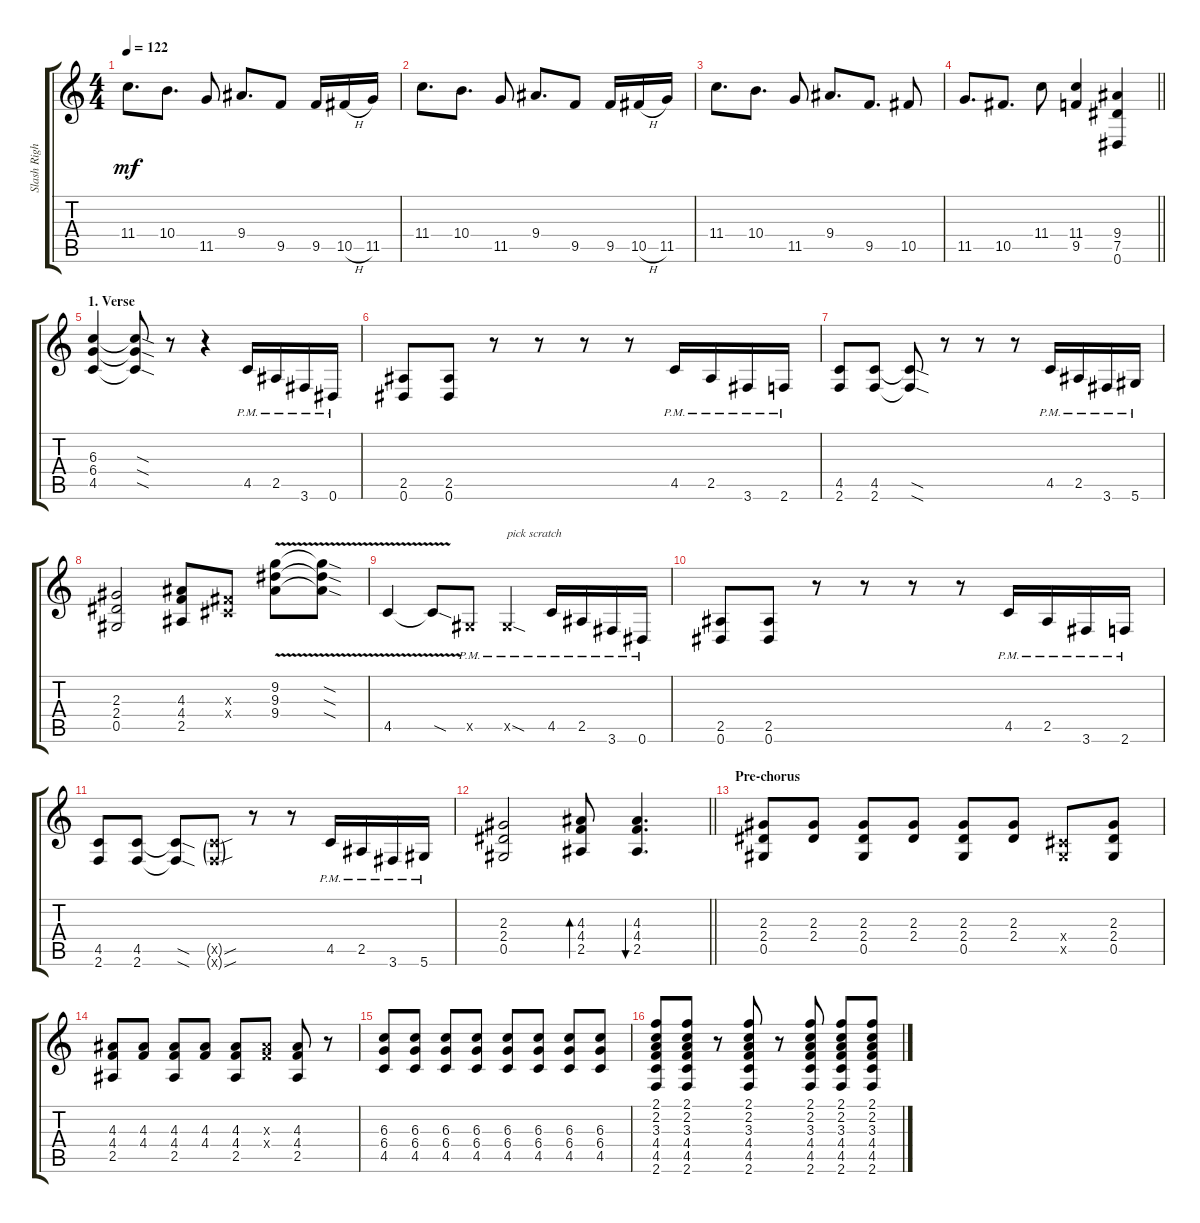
\track ("Slash Right" "Slash Righ") {instrument overdrivenguitar}
\staff {score tabs}
\tuning (Eb4 Bb3 Gb3 Db3 Ab2 Eb2) {hide}
\ts (4 4)
\tempo 122
\clef g2
\ks c
11.4.8{d dy mf} 10.4.8{d} 11.5.8 9.4.8{d} 9.5.8 9.5.16 10.5{h}.16 11.5.16 |
11.4.8{d} 10.4.8{d} 11.5.8 9.4.8{d} 9.5.8 9.5.16 10.5{h}.16 11.5.16 |
11.4.8{d} 10.4.8{d} 11.5.8 9.4.8{d} 9.5.8{d} 10.5.8 |
\barLineRight lightlight
11.5.8{d} 10.5.8{d} 11.4.8 (11.4 9.5).4 (9.4 7.5 0.6).4 |
\section ("" "1. Verse")
(6.3 6.4 4.5).4 (6.3{sod t} 6.4{sod t} 4.5{sod t}).8 r.8 r.4 4.5{pm}.16 2.5{pm}.16 3.6{pm}.16 0.6{pm}.16 |
(2.5 0.6).8 (2.5 0.6).8 r.8 r.8 r.8 r.8 4.5{pm}.16 2.5{pm}.16 3.6{pm}.16 2.6{pm}.16 |
(4.5 2.6).8 (4.5 2.6).8 (4.5{sod t} 2.6{sod t}).8 r.8 r.8 r.8 4.5{pm}.16 2.5{pm}.16 3.6{pm}.16 5.6{pm}.16 |
(2.3 2.4 0.5).2 (4.3 4.4 2.5).8 (0.3{x} 0.4{x}).8 (9.2{v} 9.3{v} 9.4{v}).8 (9.2{sod t} 9.3{sod t} 9.4{sod t}).8 |
4.5{v}.4 4.5{sod t}.8 0.5{pm x}.8 0.5{sod pm x}.4{txt "pick scratch"} 4.5{pm}.16 2.5{pm}.16 3.6{pm}.16 0.6{pm}.16 |
(2.5 0.6).8 (2.5 0.6).8 r.8 r.8 r.8 r.8 4.5{pm}.16 2.5{pm}.16 3.6{pm}.16 2.6{pm}.16 |
(4.5 2.6).8 (4.5 2.6).8 (4.5{sod t} 2.6{sod t}).8 (4.5{sou g x} 2.6{sou g x}).8 r.8 r.8 4.5{pm}.16 2.5{pm}.16 3.6{pm}.16 5.6{pm}.16 |
\barLineRight lightlight
(2.3 2.4 0.5).2 (4.3 4.4 2.5).8{bd 240} (4.3 4.4 2.5).4{d bu 120} |
\section ("" "Pre-chorus")
(2.3 2.4 0.5).8 (2.3 2.4).8 (2.3 2.4 0.5).8 (2.3 2.4).8 (2.3 2.4 0.5).8 (2.3 2.4).8 (0.4{x} 0.5{x}).8 (2.3 2.4 0.5).8 |
(4.3 4.4 2.5).8 (4.3 4.4).8 (4.3 4.4 2.5).8 (4.3 4.4).8 (4.3 4.4 2.5).8 (4.3{x} 4.4{x}).8 (4.3 4.4 2.5).8 r.8 |
(6.3 6.4 4.5).8 (6.3 6.4 4.5).8 (6.3 6.4 4.5).8 (6.3 6.4 4.5).8 (6.3 6.4 4.5).8 (6.3 6.4 4.5).8 (6.3 6.4 4.5).8 (6.3 6.4 4.5).8 |
(2.1 2.2 3.3 4.4 4.5 2.6).8 (2.1 2.2 3.3 4.4 4.5 2.6).8 r.8 (2.1 2.2 3.3 4.4 4.5 2.6).8 r.8 (2.1 2.2 3.3 4.4 4.5 2.6).8 (2.1 2.2 3.3 4.4 4.5 2.6).8 (2.1 2.2 3.3 4.4 4.5 2.6).8
